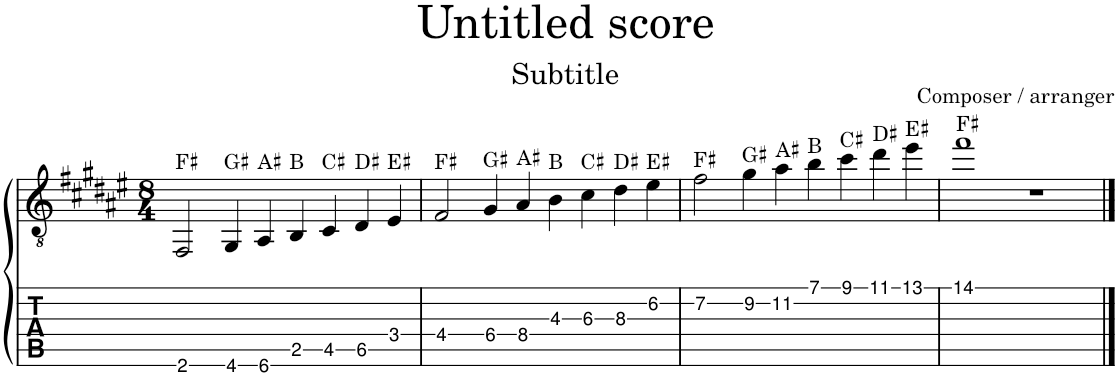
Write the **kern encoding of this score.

**kern	**kern
*part1	*part1
*staff2	*staff1
*I"Classical Guitar	*
*I'Guit.	*
*stria6	*
*	*clefGv2
*k[f#c#g#d#a#e#]	*k[f#c#g#d#a#e#]
*M8/4	*M8/4
=1	=1
!	!LO:TX:a:t=F♯
2FF#	2FF#/
!	!LO:TX:a:t=G♯
4GG#	4GG#/
!	!LO:TX:a:t=A♯
4AA#	4AA#/
!	!LO:TX:a:t=B
4BB	4BB/
!	!LO:TX:a:t=C♯
4C#	4C#/
!	!LO:TX:a:t=D♯
4D#	4D#/
!	!LO:TX:a:t=E♯
4E#	4E#/
=2	=2
!	!LO:TX:a:t=F♯
2F#	2F#/
!	!LO:TX:a:t=G♯
4G#	4G#/
!	!LO:TX:a:t=A♯
4A#	4A#/
!	!LO:TX:a:t=B
4B	4B\
!	!LO:TX:a:t=C♯
4c#	4c#\
!	!LO:TX:a:t=D♯
4d#	4d#\
!	!LO:TX:a:t=E♯
4e#	4e#\
=3	=3
!	!LO:TX:a:t=F♯
2f#	2f#\
!	!LO:TX:a:t=G♯
4g#	4g#\
!	!LO:TX:a:t=A♯
4a#	4a#\
!	!LO:TX:a:t=B
4b	4b\
!	!LO:TX:a:t=C♯
4cc#	4cc#\
!	!LO:TX:a:t=D♯
4dd#	4dd#\
!	!LO:TX:a:t=E♯
4ee#	4ee#\
=4	=4
!	!LO:TX:a:t=F♯
1ff#	1ff#
1r	1r
==	==
*-	*-
